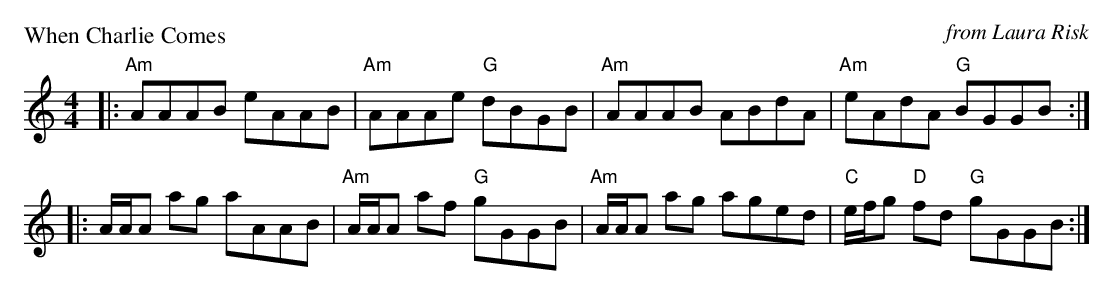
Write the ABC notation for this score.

X:1
P: When Charlie Comes
C: from Laura Risk
K: Am
M: 4/4
L: 1/8
|: "Am"AAAB eAAB|"Am"AAAe "G"dBGB|"Am"AAAB ABdA|"Am"eAdA "G"BGGB :|
|: A/A/A ag aAAB|"Am"A/A/A af "G"gGGB|"Am"A/A/A ag aged|"C"e/f/g "D"fd "G"gGGB :|
